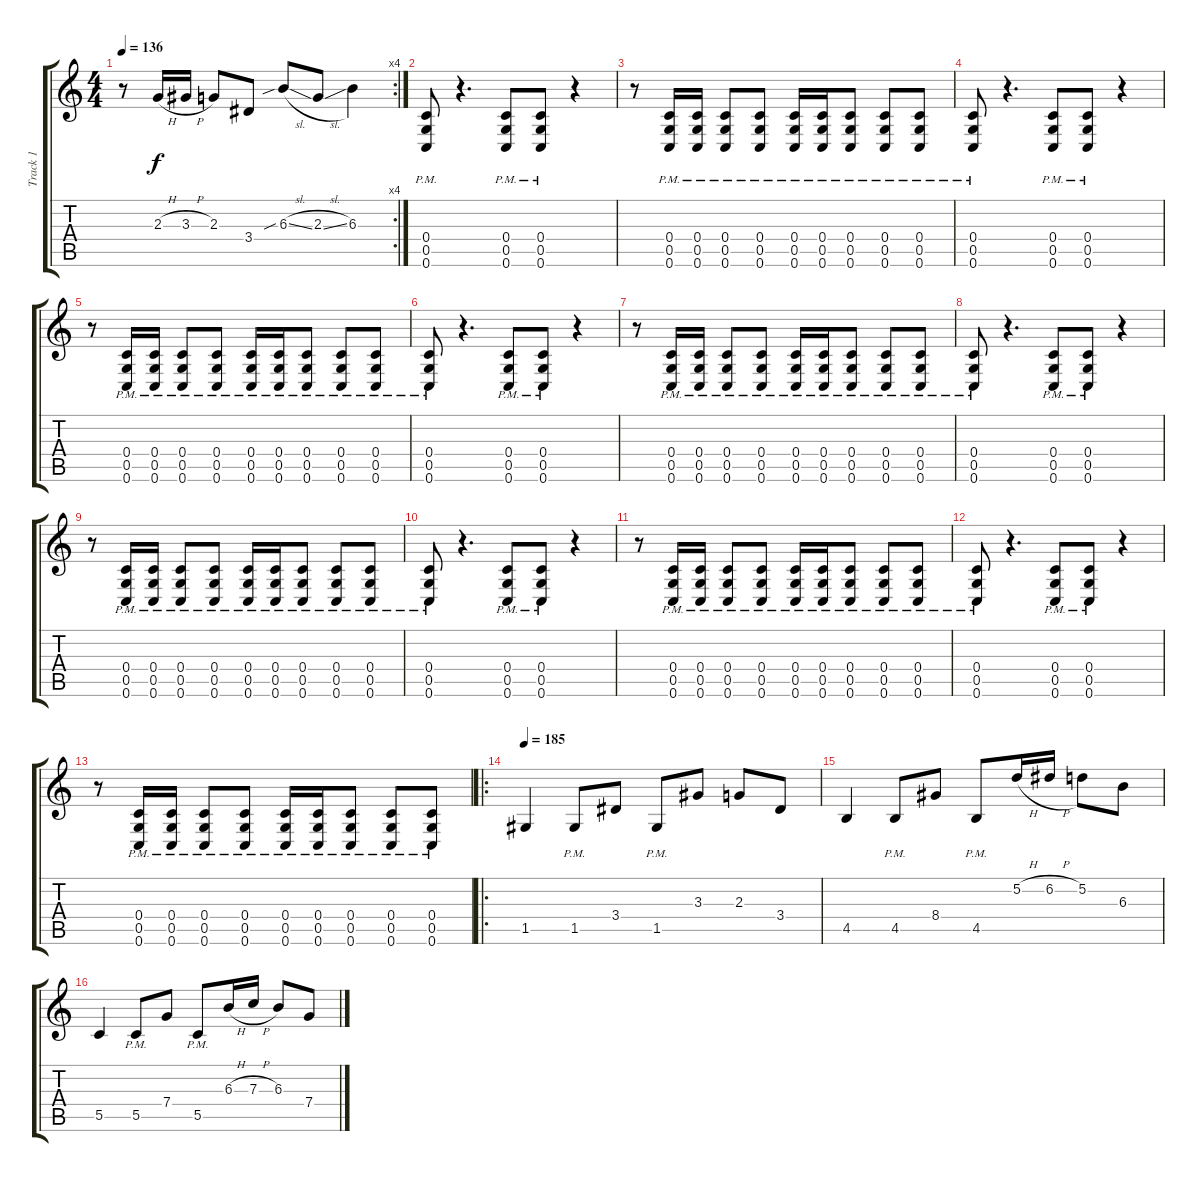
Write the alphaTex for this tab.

\track ("Track 1" "Track 1") {instrument distortionguitar}
\staff {score tabs}
\tuning (D4 A3 F3 C3 G2 C2) {hide}
\rc 4
\ts (4 4)
\tempo 136
\clef g2
\ks c
r.8{dy f} 2.3{h}.16 3.3{h}.16 2.3.8 3.4.8 6.3{sib sl}.8 2.3{sl}.8 6.3.4 |
(0.4{pm} 0.5{pm} 0.6{pm}).8 r.4{d} (0.4{pm} 0.5{pm} 0.6{pm}).8 (0.4{pm} 0.5{pm} 0.6{pm}).8 r.4 |
r.8 (0.4{pm} 0.5{pm} 0.6{pm}).16 (0.4{pm} 0.5{pm} 0.6{pm}).16 (0.4{pm} 0.5{pm} 0.6{pm}).8 (0.4{pm} 0.5{pm} 0.6{pm}).8 (0.4{pm} 0.5{pm} 0.6{pm}).16 (0.4{pm} 0.5{pm} 0.6{pm}).16 (0.4{pm} 0.5{pm} 0.6{pm}).8 (0.4{pm} 0.5{pm} 0.6{pm}).8 (0.4{pm} 0.5{pm} 0.6{pm}).8 |
(0.4{pm} 0.5{pm} 0.6{pm}).8 r.4{d} (0.4{pm} 0.5{pm} 0.6{pm}).8 (0.4{pm} 0.5{pm} 0.6{pm}).8 r.4 |
r.8 (0.4{pm} 0.5{pm} 0.6{pm}).16 (0.4{pm} 0.5{pm} 0.6{pm}).16 (0.4{pm} 0.5{pm} 0.6{pm}).8 (0.4{pm} 0.5{pm} 0.6{pm}).8 (0.4{pm} 0.5{pm} 0.6{pm}).16 (0.4{pm} 0.5{pm} 0.6{pm}).16 (0.4{pm} 0.5{pm} 0.6{pm}).8 (0.4{pm} 0.5{pm} 0.6{pm}).8 (0.4{pm} 0.5{pm} 0.6{pm}).8 |
(0.4{pm} 0.5{pm} 0.6{pm}).8 r.4{d} (0.4{pm} 0.5{pm} 0.6{pm}).8 (0.4{pm} 0.5{pm} 0.6{pm}).8 r.4 |
r.8 (0.4{pm} 0.5{pm} 0.6{pm}).16 (0.4{pm} 0.5{pm} 0.6{pm}).16 (0.4{pm} 0.5{pm} 0.6{pm}).8 (0.4{pm} 0.5{pm} 0.6{pm}).8 (0.4{pm} 0.5{pm} 0.6{pm}).16 (0.4{pm} 0.5{pm} 0.6{pm}).16 (0.4{pm} 0.5{pm} 0.6{pm}).8 (0.4{pm} 0.5{pm} 0.6{pm}).8 (0.4{pm} 0.5{pm} 0.6{pm}).8 |
(0.4{pm} 0.5{pm} 0.6{pm}).8 r.4{d} (0.4{pm} 0.5{pm} 0.6{pm}).8 (0.4{pm} 0.5{pm} 0.6{pm}).8 r.4 |
r.8 (0.4{pm} 0.5{pm} 0.6{pm}).16 (0.4{pm} 0.5{pm} 0.6{pm}).16 (0.4{pm} 0.5{pm} 0.6{pm}).8 (0.4{pm} 0.5{pm} 0.6{pm}).8 (0.4{pm} 0.5{pm} 0.6{pm}).16 (0.4{pm} 0.5{pm} 0.6{pm}).16 (0.4{pm} 0.5{pm} 0.6{pm}).8 (0.4{pm} 0.5{pm} 0.6{pm}).8 (0.4{pm} 0.5{pm} 0.6{pm}).8 |
(0.4{pm} 0.5{pm} 0.6{pm}).8 r.4{d} (0.4{pm} 0.5{pm} 0.6{pm}).8 (0.4{pm} 0.5{pm} 0.6{pm}).8 r.4 |
r.8 (0.4{pm} 0.5{pm} 0.6{pm}).16 (0.4{pm} 0.5{pm} 0.6{pm}).16 (0.4{pm} 0.5{pm} 0.6{pm}).8 (0.4{pm} 0.5{pm} 0.6{pm}).8 (0.4{pm} 0.5{pm} 0.6{pm}).16 (0.4{pm} 0.5{pm} 0.6{pm}).16 (0.4{pm} 0.5{pm} 0.6{pm}).8 (0.4{pm} 0.5{pm} 0.6{pm}).8 (0.4{pm} 0.5{pm} 0.6{pm}).8 |
(0.4{pm} 0.5{pm} 0.6{pm}).8 r.4{d} (0.4{pm} 0.5{pm} 0.6{pm}).8 (0.4{pm} 0.5{pm} 0.6{pm}).8 r.4 |
r.8 (0.4{pm} 0.5{pm} 0.6{pm}).16 (0.4{pm} 0.5{pm} 0.6{pm}).16 (0.4{pm} 0.5{pm} 0.6{pm}).8 (0.4{pm} 0.5{pm} 0.6{pm}).8 (0.4{pm} 0.5{pm} 0.6{pm}).16 (0.4{pm} 0.5{pm} 0.6{pm}).16 (0.4{pm} 0.5{pm} 0.6{pm}).8 (0.4{pm} 0.5{pm} 0.6{pm}).8 (0.4{pm} 0.5{pm} 0.6{pm}).8 |
\ro
\tempo 185
1.5.4 1.5{pm}.8 3.4.8 1.5{pm}.8 3.3.8 2.3.8 3.4.8 |
4.5.4 4.5{pm}.8 8.4.8 4.5{pm}.8 5.2{h}.16 6.2{h}.16 5.2.8 6.3.8 |
5.5.4 5.5{pm}.8 7.4.8 5.5{pm}.8 6.3{h}.16 7.3{h}.16 6.3.8 7.4.8
